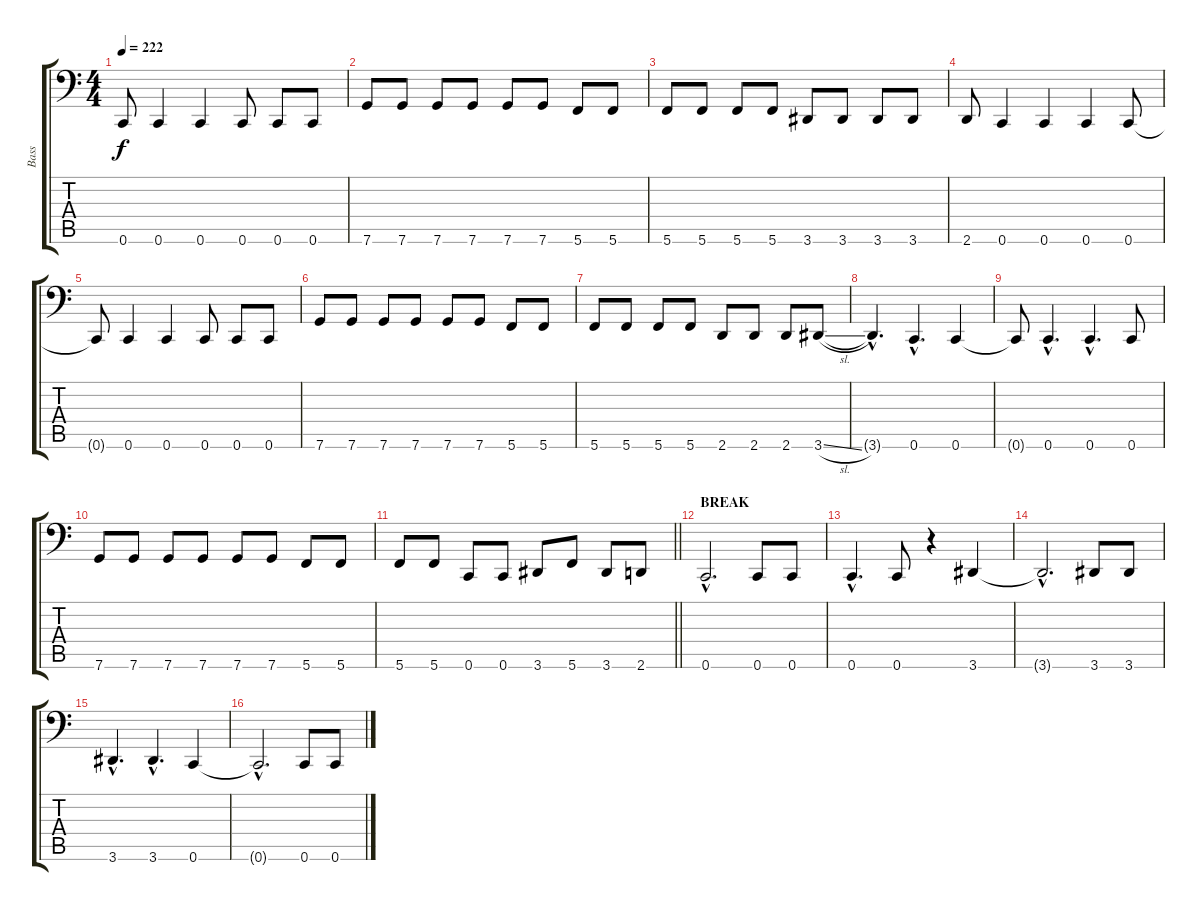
\track ("Bass" "Bass") {instrument electricbasspick}
\staff {score tabs}
\tuning (C3 G2 Eb2 Bb1 F1 C1) {hide}
\ts (4 4)
\tempo 222
\clef f4
\ks c
0.6{t}.8{dy f} 0.6.4 0.6.4 0.6.8 0.6.8 0.6.8 |
7.6.8 7.6.8 7.6.8 7.6.8 7.6.8 7.6.8 5.6.8 5.6.8 |
5.6.8 5.6.8 5.6.8 5.6.8 3.6.8 3.6.8 3.6.8 3.6.8 |
2.6.8 0.6.4 0.6.4 0.6.4 0.6.8 |
0.6{t}.8 0.6.4 0.6.4 0.6.8 0.6.8 0.6.8 |
7.6.8 7.6.8 7.6.8 7.6.8 7.6.8 7.6.8 5.6.8 5.6.8 |
5.6.8 5.6.8 5.6.8 5.6.8 2.6.8 2.6.8 2.6.8 3.6{sl}.8 |
3.6{hac t}.4{d} 0.6{hac}.4{d} 0.6.4 |
0.6{t}.8 0.6{hac}.4{d} 0.6{hac}.4{d} 0.6.8 |
7.6.8 7.6.8 7.6.8 7.6.8 7.6.8 7.6.8 5.6.8 5.6.8 |
\barLineRight lightlight
5.6.8 5.6.8 0.6.8 0.6.8 3.6.8 5.6.8 3.6.8 2.6.8 |
\section ("" "BREAK")
0.6{hac}.2{d} 0.6.8 0.6.8 |
0.6{hac}.4{d} 0.6.8 r.4 3.6.4 |
3.6{hac t}.2{d} 3.6.8 3.6.8 |
3.6{hac}.4{d} 3.6{hac}.4{d} 0.6.4 |
0.6{hac t}.2{d} 0.6.8 0.6.8
